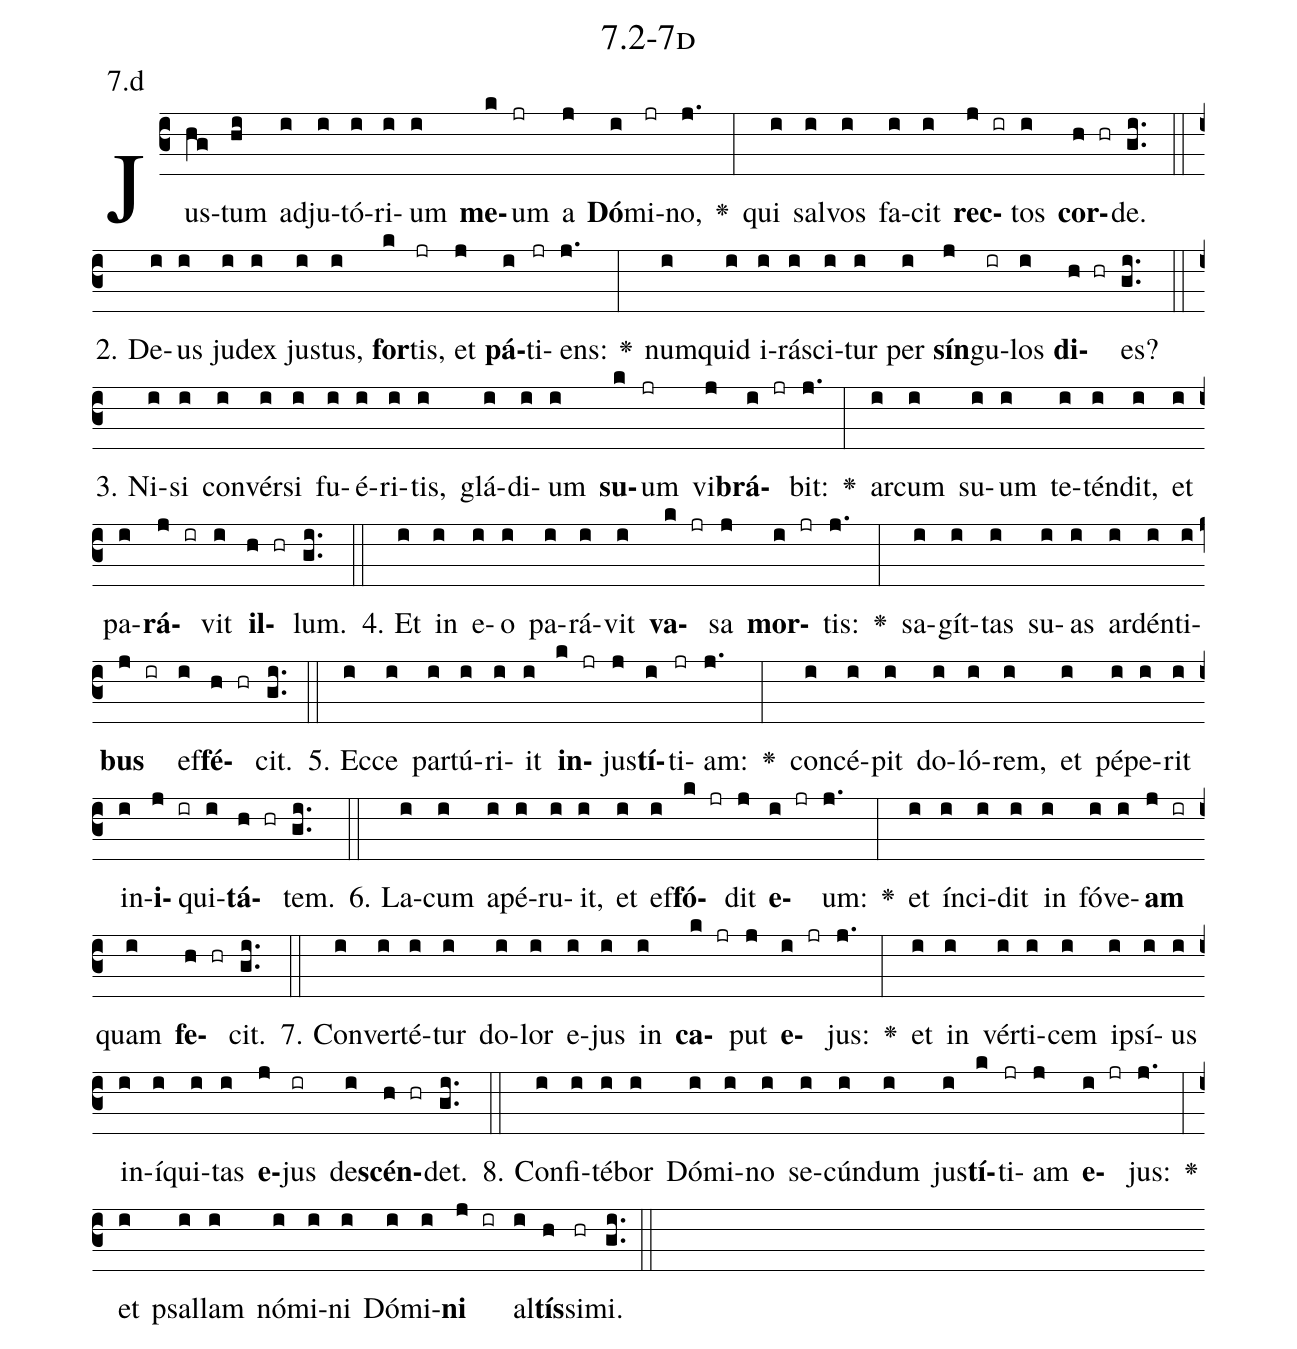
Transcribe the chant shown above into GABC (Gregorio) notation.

name: 7.2-7d;
annotation: 7.d;
%%
(c3)Jus(hg)tum(hi) ad(i)ju(i)tó(i)ri(i)um(i) <b>me</b>(k)um(jr) a(j) <b>Dó</b>(i)mi(jr)no,(j.) <v>\greheightstar</v>(:) qui(i) sal(i)vos(i) fa(i)cit(i) <b>rec</b>(j ir)tos(i) <b>cor</b>(h hr)de.(gi..) (::)
2. De(i)us(i) ju(i)dex(i) jus(i)tus,(i) <b>for</b>(k)tis,(jr) et(j) <b>pá</b>(i)ti(jr)ens:(j.) <v>\greheightstar</v>(:) num(i)quid(i) i(i)rá(i)sci(i)tur(i) per(i) <b>sín</b>(j)gu(ir)los(i) <b>di</b>(h hr)es?(gi..) (::)
3. Ni(i)si(i) con(i)vér(i)si(i) fu(i)é(i)ri(i)tis,(i) glá(i)di(i)um(i) <b>su</b>(k)um(jr) vi(j)<b>brá</b>(i jr)bit:(j.) <v>\greheightstar</v>(:) ar(i)cum(i) su(i)um(i) te(i)tén(i)dit,(i) et(i) pa(i)<b>rá</b>(j ir)vit(i) <b>il</b>(h hr)lum.(gi..) (::)
4. Et(i) in(i) e(i)o(i) pa(i)rá(i)vit(i) <b>va</b>(k jr)sa(j) <b>mor</b>(i jr)tis:(j.) <v>\greheightstar</v>(:) sa(i)gít(i)tas(i) su(i)as(i) ar(i)dén(i)ti(i)<b>bus</b>(j ir) ef(i)<b>fé</b>(h hr)cit.(gi..) (::)
5. Ec(i)ce(i) par(i)tú(i)ri(i)it(i) <b>in</b>(k jr)jus(j)<b>tí</b>(i)ti(jr)am:(j.) <v>\greheightstar</v>(:) con(i)cé(i)pit(i) do(i)ló(i)rem,(i) et(i) pé(i)pe(i)rit(i) in(i)<b>i</b>(j ir)qui(i)<b>tá</b>(h hr)tem.(gi..) (::)
6. La(i)cum(i) a(i)pé(i)ru(i)it,(i) et(i) ef(i)<b>fó</b>(k jr)dit(j) <b>e</b>(i jr)um:(j.) <v>\greheightstar</v>(:) et(i) ín(i)ci(i)dit(i) in(i) fó(i)ve(i)<b>am</b>(j ir) quam(i) <b>fe</b>(h hr)cit.(gi..) (::)
7. Con(i)ver(i)té(i)tur(i) do(i)lor(i) e(i)jus(i) in(i) <b>ca</b>(k jr)put(j) <b>e</b>(i jr)jus:(j.) <v>\greheightstar</v>(:) et(i) in(i) vér(i)ti(i)cem(i) ip(i)sí(i)us(i) in(i)í(i)qui(i)tas(i) <b>e</b>(j)jus(ir) de(i)<b>scén</b>(h hr)det.(gi..) (::)
8. Con(i)fi(i)té(i)bor(i) Dó(i)mi(i)no(i) se(i)cún(i)dum(i) jus(i)<b>tí</b>(k)ti(jr)am(j) <b>e</b>(i jr)jus:(j.) <v>\greheightstar</v>(:) et(i) psal(i)lam(i) nó(i)mi(i)ni(i) Dó(i)mi(i)<b>ni</b>(j ir) al(i)<b>tís</b>(h)si(hr)mi.(gi..) (::)
